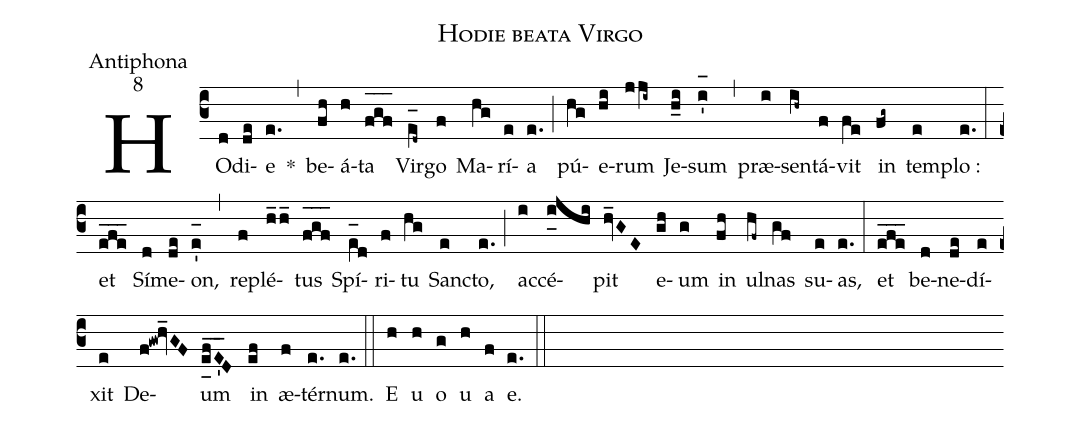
name:Hodie beata Virgo;
office-part:Antiphona;
mode:8;
%%
(c3) HO(d)di(de)e(e.) *(,) be(fh)á(h)ta(f_[oh:h]g_[oh:h]f_[oh:h]) Vir(e_[oh:h][ll:1]d~)go(f) Ma(hg)rí(e)a(e.) (;) pú(hg)e(hi)rum(jji~) Je(h_i)sum(i'_[oh:h]) (,) præ(i)sen(ih~)tá(f)vit(fe) in(fg~) tem(e)plo :(e.) (:) et(efe___) Sí(d)me(de)on,(e'_[oh:h]) (,) re(f)plé(h_2h_)tus(f_[oh:h]g_[oh:h]f_[oh:h]) Spí(e_[oh:h][ll:1]d)ri(f)tu(hg) San(e)cto,(e.) (;) ac(i)cé(i_[uh:l]jhi)pit(hv_GE) e(gh)um(g) in(fh) ul(hf~)nas(gf) su(e)as,(e.) (:) et(efe___) be(d)ne(de)dí(e)xit(e) De(f!gw!hv_GF)um(e_[uh:l]fE'__D) in(ef) æ(f)tér(e.)num.(e.) (::) <eu>E(h) u(h) o(g) u(h) a(f) e.</eu>(e.) (::)
